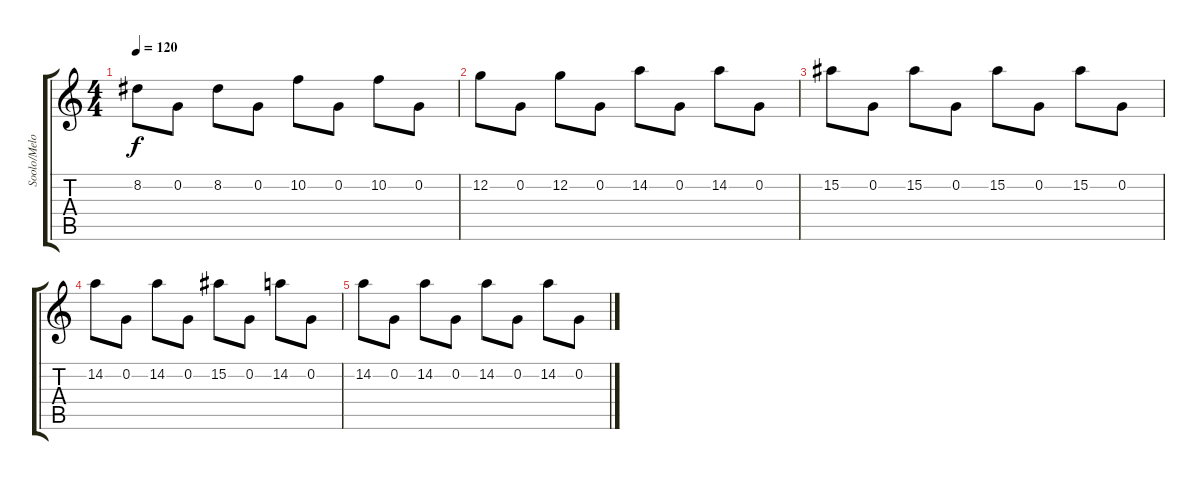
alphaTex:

\track ("Soolo/Melodia Särö" "Soolo/Melo") {instrument distortionguitar}
\staff {score tabs}
\tuning (C4 G3 Eb3 Bb2 F2 C2) {hide}
\ts (4 4)
\tempo 120
\clef g2
\ks c
8.2.8{dy f} 0.2.8 8.2.8 0.2.8 10.2.8 0.2.8 10.2.8 0.2.8 |
12.2.8 0.2.8 12.2.8 0.2.8 14.2.8 0.2.8 14.2.8 0.2.8 |
15.2.8 0.2.8 15.2.8 0.2.8 15.2.8 0.2.8 15.2.8 0.2.8 |
14.2.8 0.2.8 14.2.8 0.2.8 15.2.8 0.2.8 14.2.8 0.2.8 |
14.2.8 0.2.8 14.2.8 0.2.8 14.2.8 0.2.8 14.2.8 0.2.8
